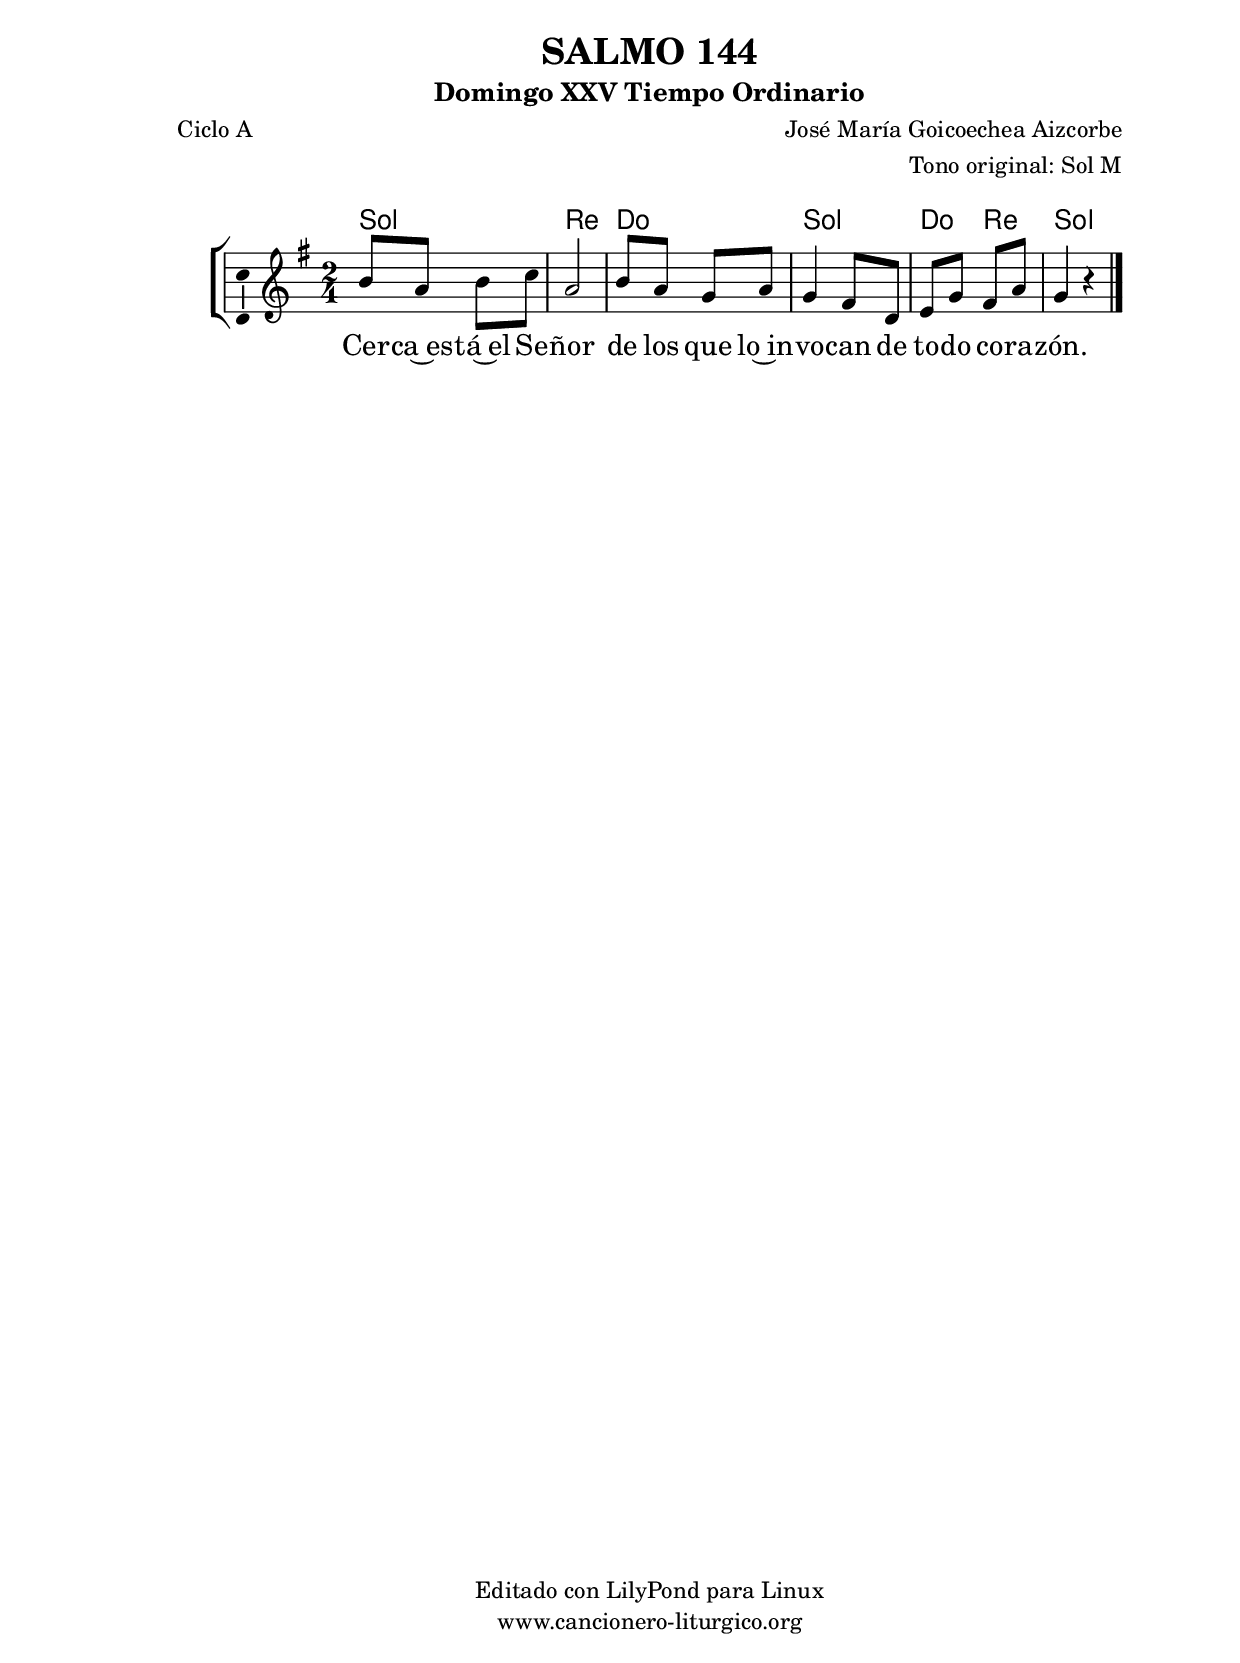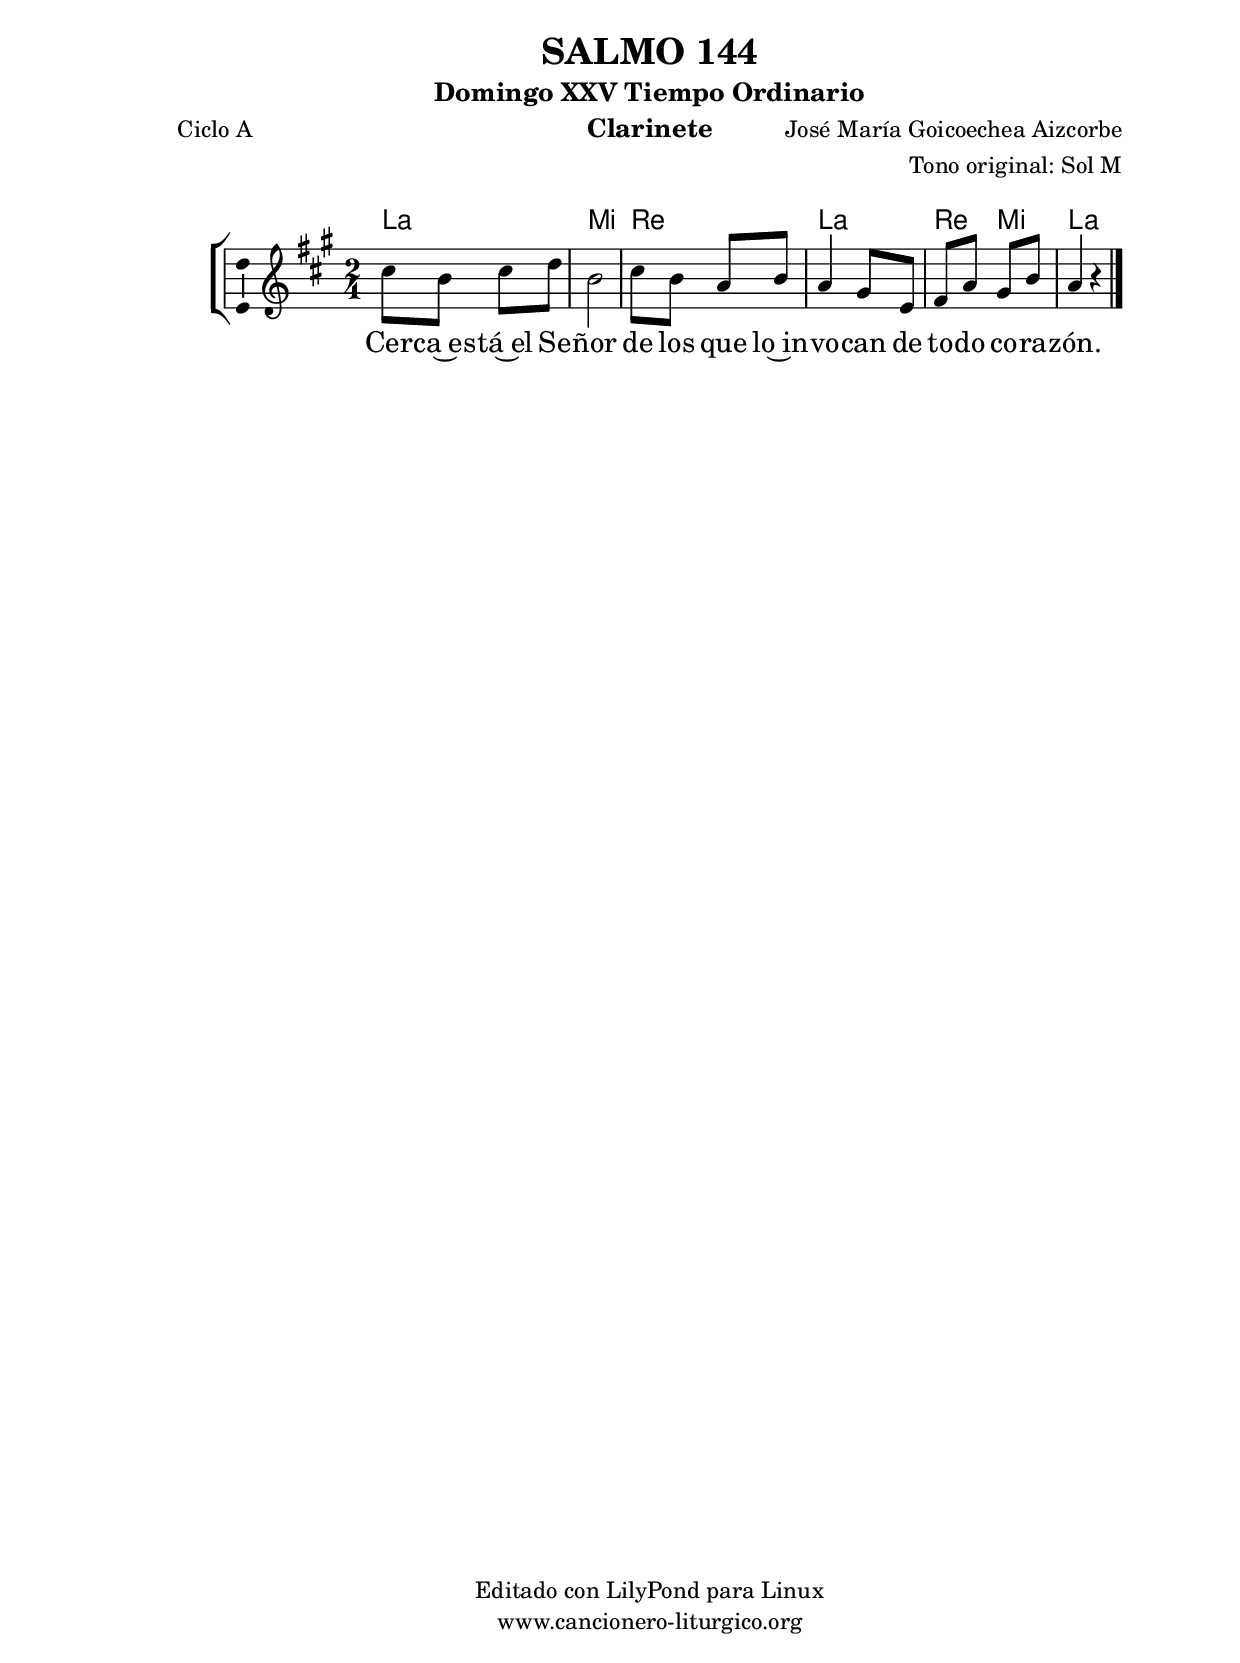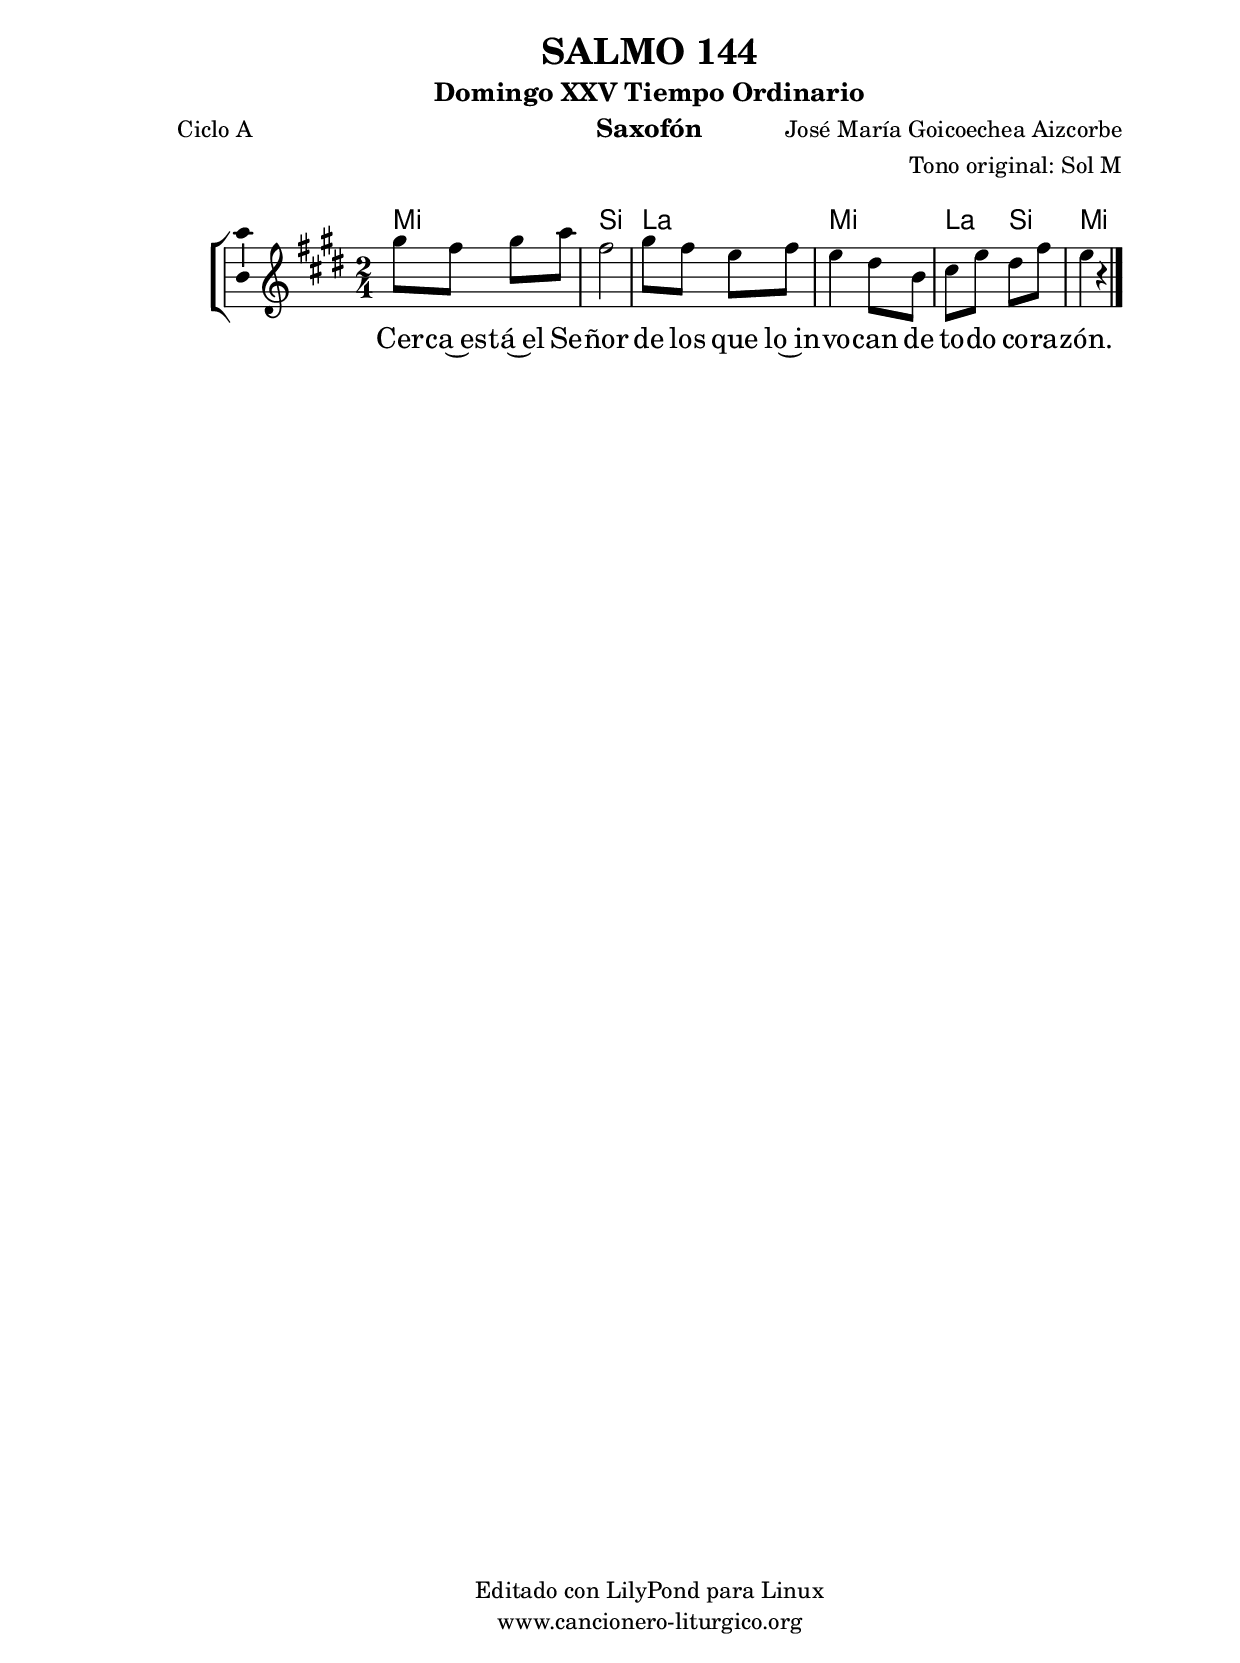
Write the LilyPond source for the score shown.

%
%para convertir .midi en .wav:
%timidity filename.midi -Ow -o finename.wav
%
%
%Para convertir de .wav a .mp3:
%lame -h -m j filename.wav
%
%
%para escuchar el midi:
%timidity nombrefichero.midi
%


%versión de lilypond para la que se ha escrito esta partitura:
\version "2.16.0"

	%Tamaño papel
	#(set-default-paper-size "a4")
	%Tamaño partitura
	#(set-global-staff-size 20)
	%No responde al pulsar sobre una nota
	#(ly:set-option 'point-and-click #f)

%parámetros del encabezamiento:
\header {
	title = "SALMO 144"
	subtitle = "Domingo XXV Tiempo Ordinario"
	composer = "José María Goicoechea Aizcorbe"
	poet = "Ciclo A"
	meter = ""
	arranger = "Tono original: Sol M"
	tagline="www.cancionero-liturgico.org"
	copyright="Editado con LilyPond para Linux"
	tiempo = "Ordinario"
	usos = "Salmo"
	letra = "Cerca está el Señor de los que lo invocan de todo corazón."
	}

%parámetros asociados al papel:
\paper  {
	oddHeaderMarkup = \markup {\fill-line { \on-the-fly #not-first-page \fromproperty #'header:title \on-the-fly #not-first-page \fromproperty #'header:composer }}
	evenHeaderMarkup = \markup {\fill-line { \fromproperty #'header:composer \fromproperty #'header:title }}
	#(set-paper-size "a4")
	print-page-number = ##f
	first-page-number = 1
	print-first-page-number = ##f
%	head-separation = 3.0 \cm
	top-margin = 2.0 \cm
	bottom-margin = 0.5\cm
%%%	bottom-margin = -1.0\cm
	left-margin = 3.0 \cm
	line-width = 16.0 \cm 
	indent = 8\mm
	interscoreline = 2.\mm
	between-system-space = 15\mm
%	para que las partituras no llenen la hoja:
	ragged-bottom = ##t
%	idem para la última hoja:
	ragged-last-bottom = ##f
%	para que las partituras llenen el ancho del papel:
	ragged-last = ##f
	after-title-space = 2.5 \cm
%page-count=1
%system-count=8

	%Flexible Vertical Spacing
%	markup-markup-spacing =
%	#'((basic-distance . 15) (minimum-distance . 15) (padding . 3))
	markup-system-spacing =
	#'((basic-distance . 15) (minimum-distance . 15) (padding . 3))
	system-system-spacing =
	#'((basic-distance . 15) (minimum-distance . 15) (padding . 3))
	score-system-spacing =
	#'((basic-distance . 15) (minimum-distance . 15) (padding . 5))
%	top-system-spacing = % header
%	#'((basic-distance . 8) (minimum-distance . 0) (padding . 3))
%	top-markup-spacing =
%	#'((basic-distance . 20) (minimum-distance . 20) (padding . 3))
	last-bottom-spacing = % footer
	#'((basic-distance . 5) (minimum-distance . 5) (padding . 3))
%	score-markup-spacing =
%	#'((basic-distance . 16) (minimum-distance . 13) (padding . 3))

	}


%parámetros que afectan a toda la partitura:
global =  {
	%clave de sol (G):
	\clef G
	%armadura:
%	\transpose ees c
	\key g \major
	\tempo 4=80
	\set Score.tempoHideNote = ##t
	}


acordes = {
	\italianChords
	\chordmode {
%	\transpose ees c
{

g2 d c g c4 d g2

	}
	}
}

melodia = 
%\transpose ees c
{
	\relative c''{
	\time 2/4

b8 a b c
a2
b8 a g a
g4 fis8 d
e8 g fis a
g4 r4

	\bar "|."
	}
	}


texto = \lyricmode {
Cer -- ca~es -- tá~el Se -- ñor de los que lo~in -- vo -- can de to -- do co -- ra -- zón.
	}


acordesStaff = \context ChordNames = acordesStaff <<
	\set chordChanges = ##t
	\acordes
	>>


vozStaff = \context Voice = vozStaff
\with {\consists "Ambitus_engraver"}
<<
%	\set Staff.instrumentName = ""
%	\set Staff.shortInstrumentName = ""
%	\set Staff.midiInstrument = #"clarinet"
%	\set Staff.midiInstrument = #"cello"
%	\set Staff.midiInstrument = #"flute"
	\set Staff.midiInstrument = #"electric guitar (jazz)"
%	\set Staff.midiInstrument = #"english horn"
%	\set Staff.midiInstrument = #"violin"
%	\set Staff.midiInstrument = #"glockenspiel"
	\set Staff.midiMinimumVolume = #0.7
	\set Staff.midiMaximumVolume = #0.9
	\global
	\melodia
	>>


textoStaff = \context Lyrics = textoStaff <<
	\lyricsto vozStaff \texto
	>>

\book {
	\score {
		\context ChoirStaff {
			\override StaffGroup.SystemStartBracket #'collapse-height = #1
			\override Score.SystemStartBar #'collapse-height = #1
			<<
			\acordesStaff
			\vozStaff
			\textoStaff
			>>
			}
		\layout {
	    		\context {
				\Lyrics
				\override LyricText #'font-size = #2
				}
	   		 \context {
				\Score
				%fontSize = #3
				\override StaffSymbol #'staff-space = #(magstep +3)
				%\override Beam #'thickness = #0.55
				%\override SpacingSpanner #'spacing-increment = #1.0
				%\override Slur #'height-limit = #1.5
				}
			}
		}
	\score {
		\unfoldRepeats
		\context ChoirStaff {
			<<
			\acordesStaff
			\vozStaff
			>>
			}
		\midi {
	  		\context {
	  			\Score
				tempoWholesPerMinute = #(ly:make-moment 70 4)
				}
			}
		}
	}

%Partitura para clarinete
#(define output-suffix "C")
\book {
	\header{
		instrument = "Clarinete"
		}
	\score {
		\context ChoirStaff {
			\override StaffGroup.SystemStartBracket #'collapse-height = #1
			\override Score.SystemStartBar #'collapse-height = #1
\transpose c d
			<<
			\acordesStaff
			\vozStaff
			\textoStaff
			>>
			}
		\layout {
	    		\context {
				\Lyrics
				\override LyricText #'font-size = #2
				}
	   		 \context {
				\Score
				%fontSize = #3
				\override StaffSymbol #'staff-space = #(magstep +3)
				%\override Beam #'thickness = #0.55
				%\override SpacingSpanner #'spacing-increment = #1.0
				%\override Slur #'height-limit = #1.5
				}
			}
		}
	}

%Partitura para saxofón
#(define output-suffix "S")
\book {
	\header{
		instrument = "Saxofón"
		}
	\score {
		\context ChoirStaff {
			\override StaffGroup.SystemStartBracket #'collapse-height = #1
			\override Score.SystemStartBar #'collapse-height = #1
\transpose c a
			<<
			\acordesStaff
			\vozStaff
			\textoStaff
			>>
			}
		\layout {
	    		\context {
				\Lyrics
				\override LyricText #'font-size = #2
				}
	   		 \context {
				\Score
				%fontSize = #3
				\override StaffSymbol #'staff-space = #(magstep +3)
				%\override Beam #'thickness = #0.55
				%\override SpacingSpanner #'spacing-increment = #1.0
				%\override Slur #'height-limit = #1.5
				}
			}
		}
	}

